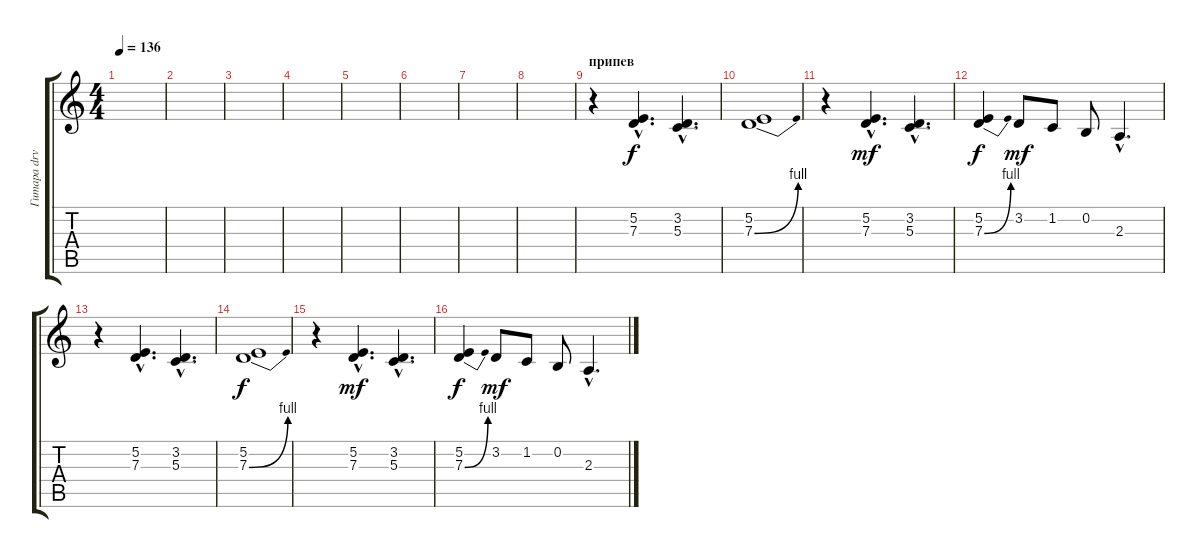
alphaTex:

\track ("Гитара drv" "Гитара drv") {instrument bassoon}
\staff {score tabs}
\tuning (E4 B3 G3 D3 A2 E2) {hide}
\ts (4 4)
\tempo 136
\clef g2
\ks c
|
|
|
|
|
|
|
|
\section ("" "припев")
r.4 (5.2{hac} 7.3{hac}).4{d} (3.2{hac} 5.3{hac}).4{d} |
(5.2 7.3{be (bend 0 0 60 4)}).1{dy f} |
r.4 (5.2{hac} 7.3{hac}).4{d dy mf} (3.2{hac} 5.3{hac}).4{d} |
(5.2 7.3{be (bend 0 0 60 4)}).4{dy f} 3.2.8{dy mf} 1.2.8 0.2.8 2.3{hac}.4{d} |
r.4 (5.2{hac} 7.3{hac}).4{d} (3.2{hac} 5.3{hac}).4{d} |
(5.2 7.3{be (bend 0 0 60 4)}).1{dy f} |
r.4 (5.2{hac} 7.3{hac}).4{d dy mf} (3.2{hac} 5.3{hac}).4{d} |
(5.2 7.3{be (bend 0 0 60 4)}).4{dy f} 3.2.8{dy mf} 1.2.8 0.2.8 2.3{hac}.4{d}
